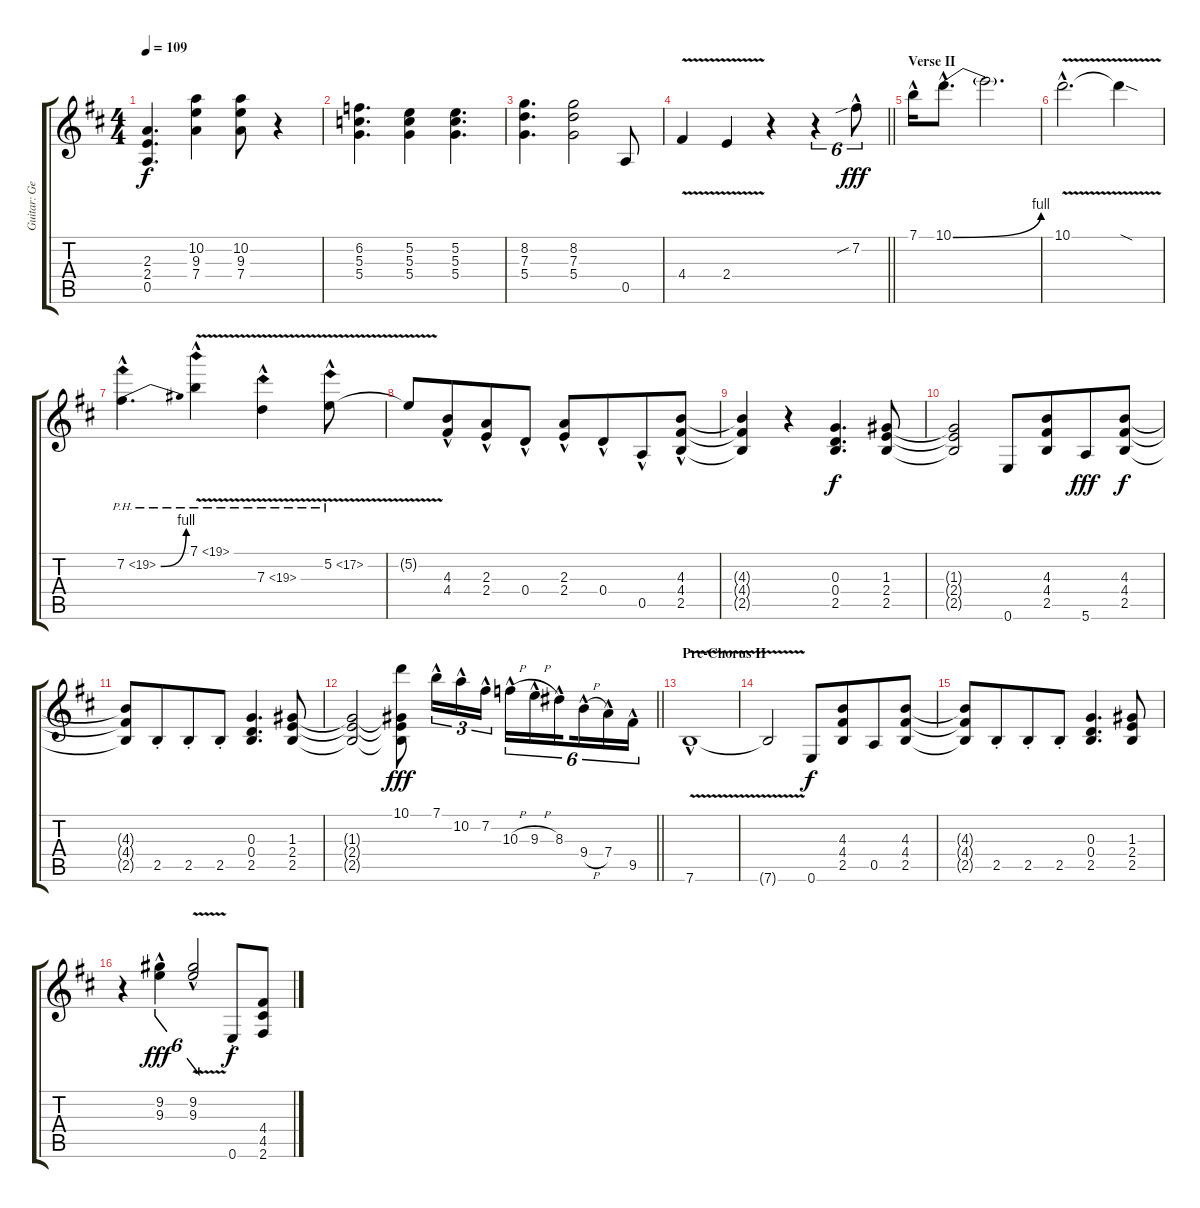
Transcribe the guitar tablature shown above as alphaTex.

\track ("Guitar: George" "Guitar: Ge") {instrument overdrivenguitar}
\staff {score tabs}
\tuning (E4 B3 G3 D3 A2 E2) {hide}
\ts (4 4)
\tempo 109
\clef g2
\ks d
(2.3 2.4 0.5).4{d dy f} (10.2 9.3 7.4).4 (10.2 9.3 7.4).8 r.4 |
(6.2 5.3 5.4).4{d} (5.2 5.3 5.4).4 (5.2 5.3 5.4).4{d} |
(8.2 7.3 5.4).4{d} (8.2 7.3 5.4).2 0.5.8 |
\barLineRight lightlight
4.4{v}.4 2.4{v}.4 r.4 r.4{tu (6 4)} 7.2{sib hac}.8{tu (6 4) dy fff} |
\section ("" "Verse II")
7.1{hac}.16 10.1{be (bend 0 0 60 4) hac}.8{d} 10.1{t}.2{d} |
10.1{v hac}.2{d} 10.1{sod t}.4 |
7.2{be (bend 0 0 60 4) ph 12 hac}.4{d} 7.1{ph 12 v hac}.4 7.3{ph 12 v hac}.4 5.2{ph 12 v hac}.8 |
5.2{t}.8 (4.3{hac} 4.4{hac}).8{beam merge} (2.3{hac} 2.4{hac}).8 0.4{hac}.8 (2.3{hac} 2.4{hac}).8 0.4{hac}.8{beam merge} 0.5{hac}.8 (4.3{hac} 4.4{hac} 2.5{hac}).8 |
(4.3{t} 4.4{t} 2.5{t}).4 r.4 (0.3 0.4 2.5).4{d dy f} (1.3 2.4 2.5).8 |
(1.3{t} 2.4{t} 2.5{t}).2 0.6.8 (4.3 4.4 2.5).8{beam merge} 5.6.8{dy fff} (4.3 4.4 2.5).8{dy f} |
(4.3{t} 4.4{t} 2.5{t}).8 2.5{st}.8{beam merge} 2.5{st}.8 2.5{st}.8 (0.3 0.4 2.5).4{d} (1.3 2.4 2.5).8 |
\barLineRight lightlight
(1.3{t} 2.4{t} 2.5{t}).2 (10.1 1.3{t} 2.4{t} 2.5{t}).8{dy fff} 7.1{hac}.16{tu (3 2)} 10.2{hac}.16{tu (3 2)} 7.2{hac}.16{tu (3 2)} 10.3{h hac}.16{tu (6 4)} 9.3{h hac}.16{tu (6 4)} 8.3{hac}.16{tu (6 4) beam splitsecondary} 9.4{h hac}.16{tu (6 4)} 7.4{hac}.16{tu (6 4)} 9.5{hac}.16{tu (6 4)} |
\section ("" "Pre-Chorus II")
7.6{v hac}.1 |
7.6{t}.2 0.6.8{dy f} (4.3 4.4 2.5).8{beam merge} 0.5.8 (4.3 4.4 2.5).8 |
(4.3{t} 4.4{t} 2.5{t}).8 2.5{st}.8{beam merge} 2.5{st}.8 2.5{st}.8 (0.3 0.4 2.5).4{d} (1.3 2.4 2.5).8 |
r.4 (9.2{hac} 9.3{hac}).4{tu (6 4) dy fff} (9.2{v hac} 9.3{v hac}).2{tu (6 4) beam merge} 0.6{st}.8{dy f} (4.4 4.5 2.6).8
